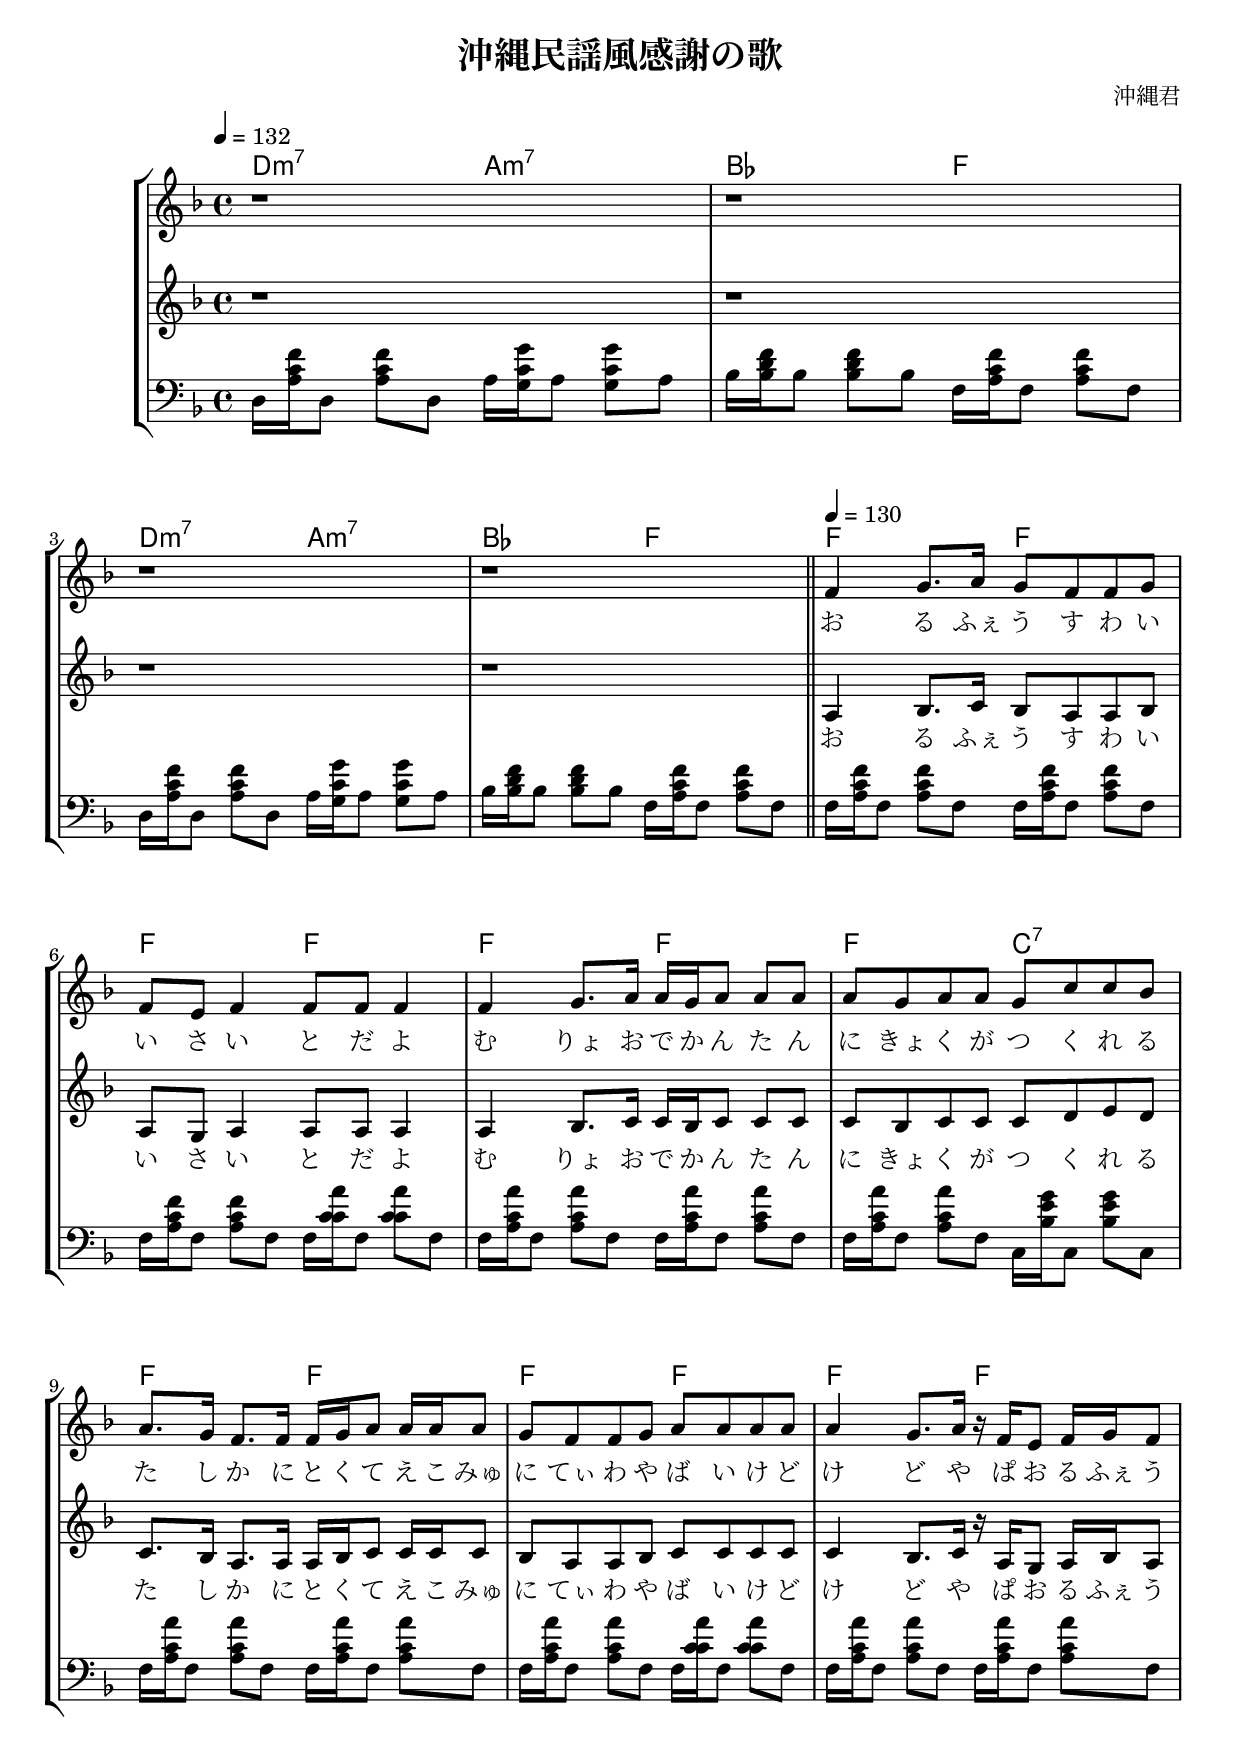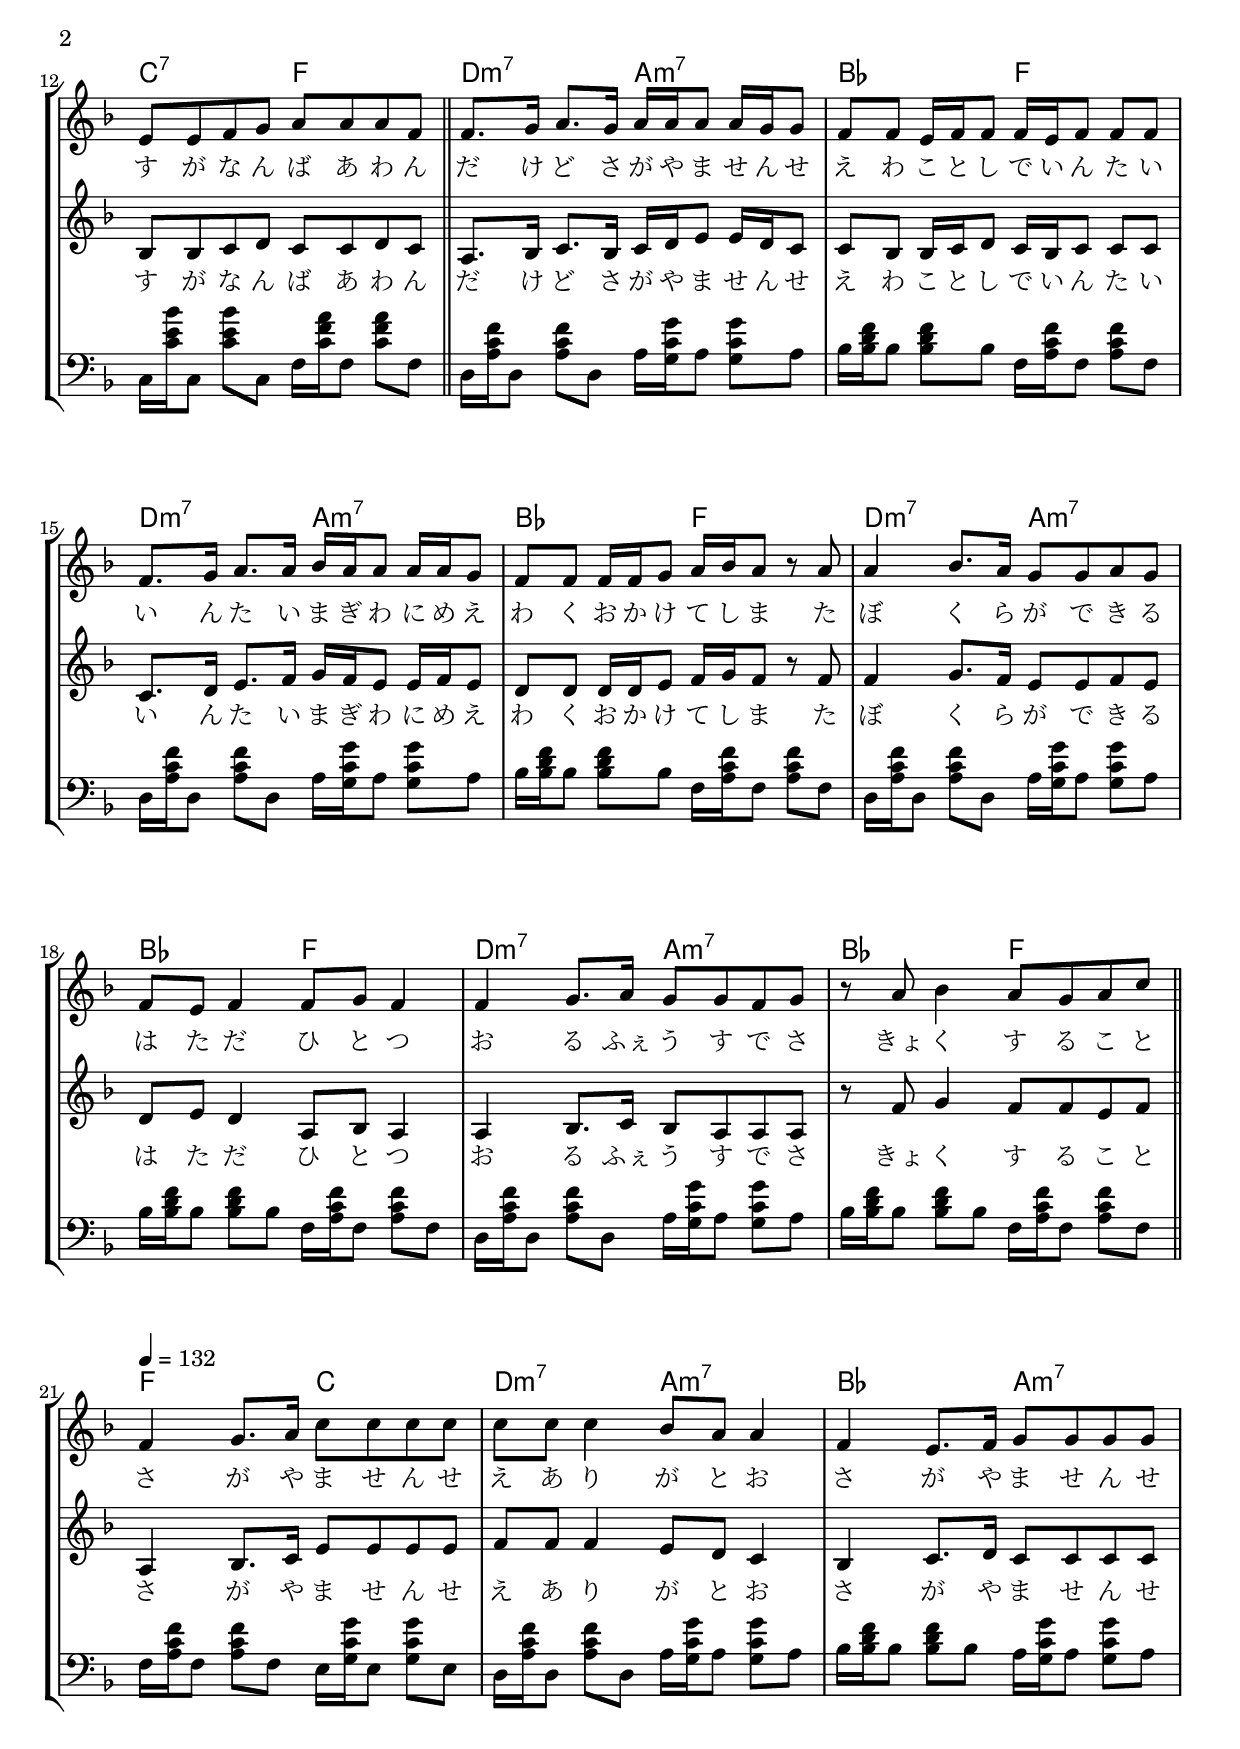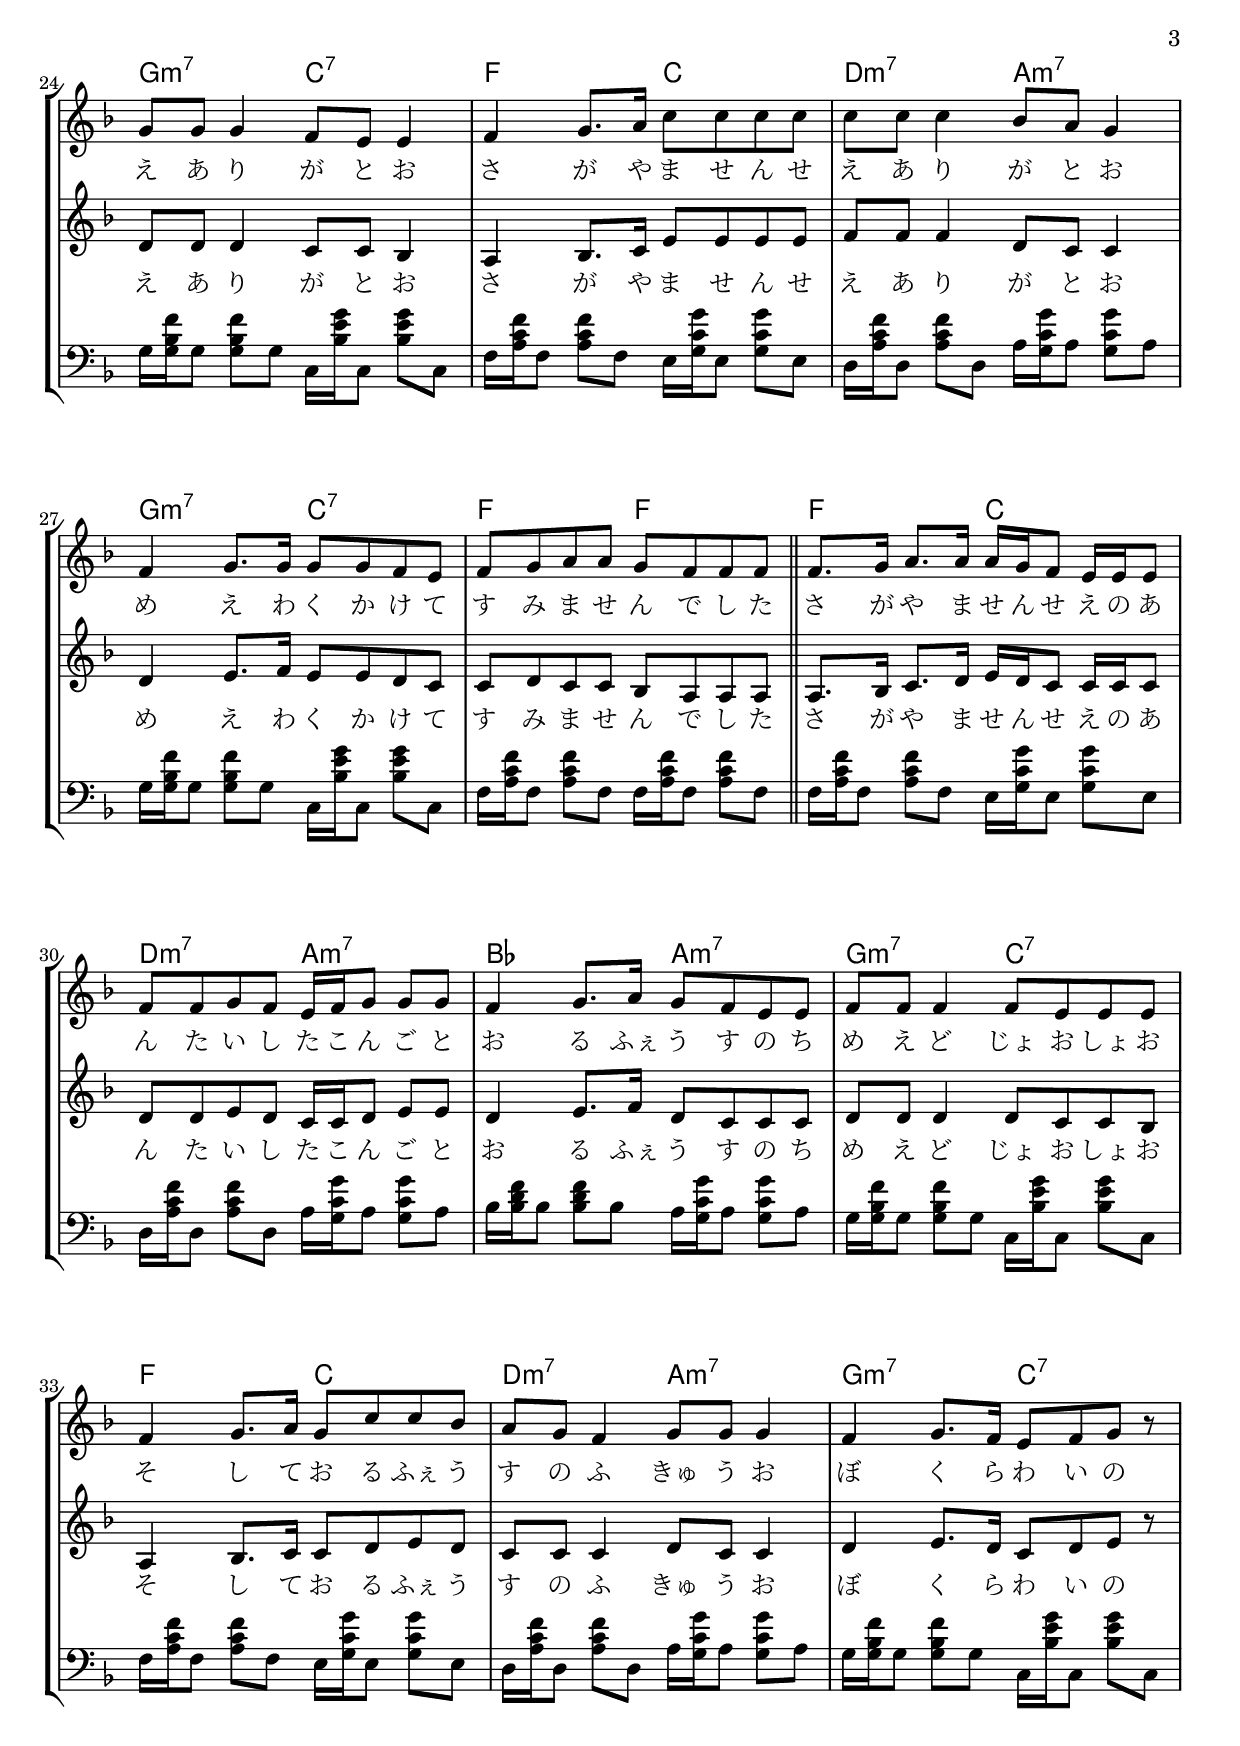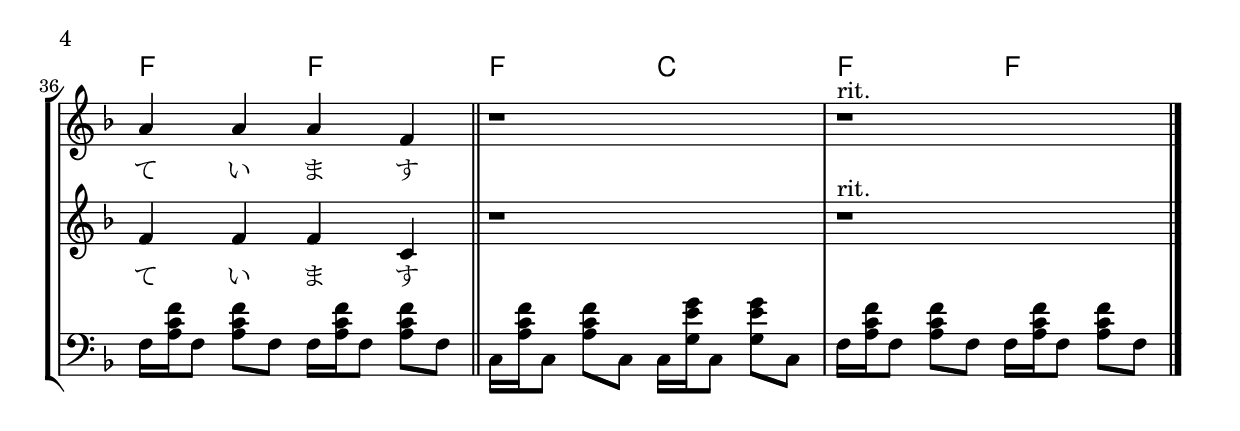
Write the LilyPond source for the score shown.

\version "2.12.1"

\header {
	title = \markup {沖縄民謡風感謝の歌}
	composer = \markup \center-column {沖縄君}
}

harmony = \chordmode {
	d2:min7 a:min7 bes f d:min7 a:min7 bes f 

	f f f f f f f c:7 f f f f f f c:7 f 

	d:min7 a:min7 bes f d:min7 a:min7 bes f d:min7 a:min7 bes f d:min7 a:min7 bes f 

	f c d:min7 a:min7 bes a:min7 g:min7 c:7 f c d:min7 a:min7 g:min7 c:7 f f 

	f c d:min7 a:min7 bes a:min7 g:min7 c:7 f c d:min7 a:min7 g:min7 c:7 f f 

	f c f f 
}

melody = {
	\key f \major
	\tempo 4 = 132
	r1 | r1 | r1 | r1   
	\set Staff.midiInstrument = #"mmi0.38"
		\tempo 4 = 130
f'4  g'8.  a'16  g'8  f'8  f'8  g'8 
	f'8  e'8  f'4  f'8  f'8  f'4 
	f'4  g'8.  a'16  a'16  g'16  a'8  a'8  a'8 
	a'8  g'8  a'8  a'8  g'8  c''8  c''8  bes'8 
	a'8.  g'16  f'8.  f'16  f'16  g'16  a'8  a'16  a'16  a'8 
	g'8  f'8  f'8  g'8  a'8  a'8  a'8  a'8 
	a'4  g'8.  a'16  r16  f'16  e'8  f'16  g'16  f'8 
	e'8  e'8  f'8  g'8  a'8  a'8  a'8  f'8
	\set Staff.midiInstrument = #"mmi0.38"
	f'8.  g'16  a'8.  g'16  a'16  a'16  a'8  a'16  g'16  g'8 
	f'8  f'8  e'16  f'16  f'8  f'16  e'16  f'8  f'8  f'8 
	f'8.  g'16  a'8.  a'16  bes'16  a'16  a'8  a'16  a'16  g'8 
	f'8  f'8  f'16  f'16  g'8  a'16  bes'16  a'8  r8  a'8 
	a'4  bes'8.  a'16  g'8  g'8  a'8  g'8 
	f'8  e'8  f'4  f'8  g'8  f'4 
	f'4  g'8.  a'16  g'8  g'8  f'8  g'8 
	r8  a'8  bes'4  a'8  g'8  a'8  c''8
	\set Staff.midiInstrument = #"mmi0.38"
		\tempo 4 = 132
f'4  g'8.  a'16  c''8  c''8  c''8  c''8 
	c''8  c''8  c''4  bes'8  a'8  a'4 
	f'4  e'8.  f'16  g'8  g'8  g'8  g'8 
	g'8  g'8  g'4  f'8  e'8  e'4 
	f'4  g'8.  a'16  c''8  c''8  c''8  c''8 
	c''8  c''8  c''4  bes'8  a'8  g'4 
	f'4  g'8.  g'16  g'8  g'8  f'8  e'8 
	f'8  g'8  a'8  a'8  g'8  f'8  f'8  f'8
	\set Staff.midiInstrument = #"mmi0.38"
	f'8.  g'16  a'8.  a'16  a'16  g'16  f'8  e'16  e'16  e'8 
	f'8  f'8  g'8  f'8  e'16  f'16  g'8  g'8  g'8 
	f'4  g'8.  a'16  g'8  f'8  e'8  e'8 
	f'8  f'8  f'4  f'8  e'8  e'8  e'8 
	f'4  g'8.  a'16  g'8  c''8  c''8  bes'8 
	a'8  g'8  f'4  g'8  g'8  g'4 
	f'4  g'8.  f'16  e'8  f'8  g'8  r8 
	a'4  a'4  a'4  f'4
	r1 | r1^"rit." \bar "|."
}

words = \lyricmode {
	
	お  る  ふぇ  う  す  わ  い  い  さ  い  と  だ  よ  む  りょ  お  で  か  ん  た  ん  に  きょ  く  が  つ  く  れ  る  た  し  か  に  と  く  て  え  こ  みゅ  に  てぃ  わ  や  ば  い  け  ど  け  ど  や  ぱ  お  る  ふぇ  う  す  が  な  ん  ば  あ  わ  ん  
	だ  け  ど  さ  が  や  ま  せ  ん  せ  え  わ  こ  と  し  で  い  ん  た  い  い  ん  た  い  ま  ぎ  わ  に  め  え  わ  く  お  か  け  て  し  ま  た  ぼ  く  ら  が  で  き  る  は  た  だ  ひ  と  つ  お  る  ふぇ  う  す  で  さ  きょ  く  す  る  こ  と  
	さ  が  や  ま  せ  ん  せ  え  あ  り  が  と  お  さ  が  や  ま  せ  ん  せ  え  あ  り  が  と  お  さ  が  や  ま  せ  ん  せ  え  あ  り  が  と  お  め  え  わ  く  か  け  て  す  み  ま  せ  ん  で  し  た  
	さ  が  や  ま  せ  ん  せ  え  の  あ  ん  た  い  し  た  こ  ん  ご  と  お  る  ふぇ  う  す  の  ち  め  え  ど  じょ  お  しょ  お  そ  し  て  お  る  ふぇ  う  す  の  ふ  きゅ  う  お  ぼ  く  ら  わ  い  の  て  い  ま  す  
	
}

secondmelody = {
	\key f \major
	\tempo 4 = 132
	r1 | r1 | r1 | r1   
	\set Staff.midiInstrument = #"Koto"
		\tempo 4 = 130
a4  bes8.  c'16  bes8  a8  a8  bes8 
	a8  g8  a4  a8  a8  a4 
	a4  bes8.  c'16  c'16  bes16  c'8  c'8  c'8 
	c'8  bes8  c'8  c'8  c'8  d'8  e'8  d'8 
	c'8.  bes16  a8.  a16  a16  bes16  c'8  c'16  c'16  c'8 
	bes8  a8  a8  bes8  c'8  c'8  c'8  c'8 
	c'4  bes8.  c'16  r16  a16  g8  a16  bes16  a8 
	bes8  bes8  c'8  d'8  c'8  c'8  d'8  c'8
	\set Staff.midiInstrument = #"Koto"
	a8.  bes16  c'8.  bes16  c'16  d'16  e'8  e'16  d'16  c'8 
	c'8  bes8  bes16  c'16  d'8  c'16  bes16  c'8  c'8  c'8 
	c'8.  d'16  e'8.  f'16  g'16  f'16  e'8  e'16  f'16  e'8 
	d'8  d'8  d'16  d'16  e'8  f'16  g'16  f'8  r8  f'8 
	f'4  g'8.  f'16  e'8  e'8  f'8  e'8 
	d'8  e'8  d'4  a8  bes8  a4 
	a4  bes8.  c'16  bes8  a8  a8  a8 
	r8  f'8  g'4  f'8  f'8  e'8  f'8
	\set Staff.midiInstrument = #"Koto"
		\tempo 4 = 132
a4  bes8.  c'16  e'8  e'8  e'8  e'8 
	f'8  f'8  f'4  e'8  d'8  c'4 
	bes4  c'8.  d'16  c'8  c'8  c'8  c'8 
	d'8  d'8  d'4  c'8  c'8  bes4 
	a4  bes8.  c'16  e'8  e'8  e'8  e'8 
	f'8  f'8  f'4  d'8  c'8  c'4 
	d'4  e'8.  f'16  e'8  e'8  d'8  c'8 
	c'8  d'8  c'8  c'8  bes8  a8  a8  a8
	\set Staff.midiInstrument = #"Koto"
	a8.  bes16  c'8.  d'16  e'16  d'16  c'8  c'16  c'16  c'8 
	d'8  d'8  e'8  d'8  c'16  c'16  d'8  e'8  e'8 
	d'4  e'8.  f'16  d'8  c'8  c'8  c'8 
	d'8  d'8  d'4  d'8  c'8  c'8  bes8 
	a4  bes8.  c'16  c'8  d'8  e'8  d'8 
	c'8  c'8  c'4  d'8  c'8  c'4 
	d'4  e'8.  d'16  c'8  d'8  e'8  r8 
	f'4  f'4  f'4  c'4
	r1 | r1^"rit." \bar "|."
}

secondwords = \lyricmode {
	
	お  る  ふぇ  う  す  わ  い  い  さ  い  と  だ  よ  む  りょ  お  で  か  ん  た  ん  に  きょ  く  が  つ  く  れ  る  た  し  か  に  と  く  て  え  こ  みゅ  に  てぃ  わ  や  ば  い  け  ど  け  ど  や  ぱ  お  る  ふぇ  う  す  が  な  ん  ば  あ  わ  ん  
	だ  け  ど  さ  が  や  ま  せ  ん  せ  え  わ  こ  と  し  で  い  ん  た  い  い  ん  た  い  ま  ぎ  わ  に  め  え  わ  く  お  か  け  て  し  ま  た  ぼ  く  ら  が  で  き  る  は  た  だ  ひ  と  つ  お  る  ふぇ  う  す  で  さ  きょ  く  す  る  こ  と  
	さ  が  や  ま  せ  ん  せ  え  あ  り  が  と  お  さ  が  や  ま  せ  ん  せ  え  あ  り  が  と  お  さ  が  や  ま  せ  ん  せ  え  あ  り  が  と  お  め  え  わ  く  か  け  て  す  み  ま  せ  ん  で  し  た  
	さ  が  や  ま  せ  ん  せ  え  の  あ  ん  た  い  し  た  こ  ん  ご  と  お  る  ふぇ  う  す  の  ち  め  え  ど  じょ  お  しょ  お  そ  し  て  お  る  ふぇ  う  す  の  ふ  きゅ  う  お  ぼ  く  ら  わ  い  の  て  い  ま  す  
	
}

tempochange = {
	\tempo 4 = 132
	r1 | r1 | r1 | r1 \bar "||"
	\tempo 4 = 130
	r1 | r1 | r1 | r1 | r1 | r1 | r1 | r1 \bar "||"
	\tempo 4 = 130
	r1 | r1 | r1 | r1 | r1 | r1 | r1 | r1 \bar "||"
	\tempo 4 = 132
	r1 | r1 | r1 | r1 | r1 | r1 | r1 | r1 \bar "||"
	\tempo 4 = 132
	r1 | r1 | r1 | r1 | r1 | r1 | r1 | r1 \bar "||"
	\tempo 4 = 132
	r1 | \tempo 4 = 99 r2 \tempo 4 = 88 r2 \bar "|."
}

mainacc = {
	\clef bass
	\set Staff.midiInstrument = #"Electric Bass (pick)"
	\key f \major
	\tempo 4 = 132
	d16 <a c' f'>16 d8 <a c' f'>8 d8
	a16 <g c' g'>16 a8 <g c' g'>8 a8
	bes16 <bes d' f'>16 bes8 <bes d' f'>8 bes8
	f16 <a c' f'>16 f8 <a c' f'>8 f8
	d16 <a c' f'>16 d8 <a c' f'>8 d8
	a16 <g c' g'>16 a8 <g c' g'>8 a8
	bes16 <bes d' f'>16 bes8 <bes d' f'>8 bes8
	f16 <a c' f'>16 f8 <a c' f'>8 f8
	\bar "||"

	\set Staff.midiInstrument = #"Seashore"
	\tempo 4 = 130
	f16 <a c' f'>16 f8 <a c' f'>8 f8
	f16 <a c' f'>16 f8 <a c' f'>8 f8
	f16 <a c' f'>16 f8 <a c' f'>8 f8
	f16 <c' c' a'>16 f8 <c' c' a'>8 f8
	f16 <a c' a'>16 f8 <a c' a'>8 f8
	f16 <a c' a'>16 f8 <a c' a'>8 f8
	f16 <a c' a'>16 f8 <a c' a'>8 f8
	c16 <bes e' g'>16 c8 <bes e' g'>8 c8
	f16 <a c' a'>16 f8 <a c' a'>8 f8
	f16 <a c' a'>16 f8 <a c' a'>8 f8
	f16 <a c' a'>16 f8 <a c' a'>8 f8
	f16 <c' c' a'>16 f8 <c' c' a'>8 f8
	f16 <a c' a'>16 f8 <a c' a'>8 f8
	f16 <a c' a'>16 f8 <a c' a'>8 f8
	c16 <c' e' bes'>16 c8 <c' e' bes'>8 c8
	f16 <c' f' a'>16 f8 <c' f' a'>8 f8
	\bar "||"

	\set Staff.midiInstrument = #"Seashore"
	d16 <a c' f'>16 d8 <a c' f'>8 d8
	a16 <g c' g'>16 a8 <g c' g'>8 a8
	bes16 <bes d' f'>16 bes8 <bes d' f'>8 bes8
	f16 <a c' f'>16 f8 <a c' f'>8 f8
	d16 <a c' f'>16 d8 <a c' f'>8 d8
	a16 <g c' g'>16 a8 <g c' g'>8 a8
	bes16 <bes d' f'>16 bes8 <bes d' f'>8 bes8
	f16 <a c' f'>16 f8 <a c' f'>8 f8
	d16 <a c' f'>16 d8 <a c' f'>8 d8
	a16 <g c' g'>16 a8 <g c' g'>8 a8
	bes16 <bes d' f'>16 bes8 <bes d' f'>8 bes8
	f16 <a c' f'>16 f8 <a c' f'>8 f8
	d16 <a c' f'>16 d8 <a c' f'>8 d8
	a16 <g c' g'>16 a8 <g c' g'>8 a8
	bes16 <bes d' f'>16 bes8 <bes d' f'>8 bes8
	f16 <a c' f'>16 f8 <a c' f'>8 f8
	\bar "||"

	\set Staff.midiInstrument = #"Seashore"
	\tempo 4 = 132
	f16 <a c' f'>16 f8 <a c' f'>8 f8
	e16 <g c' g'>16 e8 <g c' g'>8 e8
	d16 <a c' f'>16 d8 <a c' f'>8 d8
	a16 <g c' g'>16 a8 <g c' g'>8 a8
	bes16 <bes d' f'>16 bes8 <bes d' f'>8 bes8
	a16 <g c' g'>16 a8 <g c' g'>8 a8
	g16 <g bes f'>16 g8 <g bes f'>8 g8
	c16 <bes e' g'>16 c8 <bes e' g'>8 c8
	f16 <a c' f'>16 f8 <a c' f'>8 f8
	e16 <g c' g'>16 e8 <g c' g'>8 e8
	d16 <a c' f'>16 d8 <a c' f'>8 d8
	a16 <g c' g'>16 a8 <g c' g'>8 a8
	g16 <g bes f'>16 g8 <g bes f'>8 g8
	c16 <bes e' g'>16 c8 <bes e' g'>8 c8
	f16 <a c' f'>16 f8 <a c' f'>8 f8
	f16 <a c' f'>16 f8 <a c' f'>8 f8
	\bar "||"

	\set Staff.midiInstrument = #"Seashore"
	f16 <a c' f'>16 f8 <a c' f'>8 f8
	e16 <g c' g'>16 e8 <g c' g'>8 e8
	d16 <a c' f'>16 d8 <a c' f'>8 d8
	a16 <g c' g'>16 a8 <g c' g'>8 a8
	bes16 <bes d' f'>16 bes8 <bes d' f'>8 bes8
	a16 <g c' g'>16 a8 <g c' g'>8 a8
	g16 <g bes f'>16 g8 <g bes f'>8 g8
	c16 <bes e' g'>16 c8 <bes e' g'>8 c8
	f16 <a c' f'>16 f8 <a c' f'>8 f8
	e16 <g c' g'>16 e8 <g c' g'>8 e8
	d16 <a c' f'>16 d8 <a c' f'>8 d8
	a16 <g c' g'>16 a8 <g c' g'>8 a8
	g16 <g bes f'>16 g8 <g bes f'>8 g8
	c16 <bes e' g'>16 c8 <bes e' g'>8 c8
	f16 <a c' f'>16 f8 <a c' f'>8 f8
	f16 <a c' f'>16 f8 <a c' f'>8 f8
	\bar "||"

	\set Staff.midiInstrument = #"Electric Bass (pick)"
	c16 <a c' f'>16 c8 <a c' f'>8 c8
	c16 <g e' g'>16 c8 <g e' g'>8 c8
	f16 <a c' f'>16 f8 <a c' f'>8 f8
	f16 <a c' f'>16 f8 <a c' f'>8 f8
	\bar "|."
}

subacc = {
	\clef bass
	\set Staff.midiInstrument = #"Koto"
	\key f \major
	\tempo 4 = 132
	d8 <a c' f'>16 <a c' f'>16   d16 <a c' f'>16 <a c' f'>16 d16
	a8 <g c' g'>16 <g c' g'>16   a16 <g c' g'>16 <g c' g'>16 a16
	bes8 <bes d' f'>16 <bes d' f'>16   bes16 <bes d' f'>16 <bes d' f'>16 bes16
	f8 <a c' f'>16 <a c' f'>16   f16 <a c' f'>16 <a c' f'>16 f16
	d8 <a c' f'>16 <a c' f'>16   d16 <a c' f'>16 <a c' f'>16 d16
	a8 <g c' g'>16 <g c' g'>16   a16 <g c' g'>16 <g c' g'>16 a16
	bes8 <bes d' f'>16 <bes d' f'>16   bes16 <bes d' f'>16 <bes d' f'>16 bes16
	f8 <a c' f'>16 <a c' f'>16   f16 <a c' f'>16 <a c' f'>16 f16
	\bar "||"

	\set Staff.midiInstrument = #"Koto"
	\tempo 4 = 130
	f8 <a c' f'>16 <a c' f'>16   f16 <a c' f'>16 <a c' f'>16 f16
	f8 <a c' f'>16 <a c' f'>16   f16 <a c' f'>16 <a c' f'>16 f16
	f8 <a c' f'>16 <a c' f'>16   f16 <a c' f'>16 <a c' f'>16 f16
	f8 <c' c' a'>16 <c' c' a'>16   f16 <c' c' a'>16 <c' c' a'>16 f16
	f8 <a c' a'>16 <a c' a'>16   f16 <a c' a'>16 <a c' a'>16 f16
	f8 <a c' a'>16 <a c' a'>16   f16 <a c' a'>16 <a c' a'>16 f16
	f8 <a c' a'>16 <a c' a'>16   f16 <a c' a'>16 <a c' a'>16 f16
	c8 <bes e' g'>16 <bes e' g'>16   c16 <bes e' g'>16 <bes e' g'>16 c16
	f8 <a c' a'>16 <a c' a'>16   f16 <a c' a'>16 <a c' a'>16 f16
	f8 <a c' a'>16 <a c' a'>16   f16 <a c' a'>16 <a c' a'>16 f16
	f8 <a c' a'>16 <a c' a'>16   f16 <a c' a'>16 <a c' a'>16 f16
	f8 <c' c' a'>16 <c' c' a'>16   f16 <c' c' a'>16 <c' c' a'>16 f16
	f8 <a c' a'>16 <a c' a'>16   f16 <a c' a'>16 <a c' a'>16 f16
	f8 <a c' a'>16 <a c' a'>16   f16 <a c' a'>16 <a c' a'>16 f16
	c8 <c' e' bes'>16 <c' e' bes'>16   c16 <c' e' bes'>16 <c' e' bes'>16 c16
	f8 <c' f' a'>16 <c' f' a'>16   f16 <c' f' a'>16 <c' f' a'>16 f16
	\bar "||"

	\set Staff.midiInstrument = #"Koto"
	d8 <a c' f'>16 <a c' f'>16   d16 <a c' f'>16 <a c' f'>16 d16
	a8 <g c' g'>16 <g c' g'>16   a16 <g c' g'>16 <g c' g'>16 a16
	bes8 <bes d' f'>16 <bes d' f'>16   bes16 <bes d' f'>16 <bes d' f'>16 bes16
	f8 <a c' f'>16 <a c' f'>16   f16 <a c' f'>16 <a c' f'>16 f16
	d8 <a c' f'>16 <a c' f'>16   d16 <a c' f'>16 <a c' f'>16 d16
	a8 <g c' g'>16 <g c' g'>16   a16 <g c' g'>16 <g c' g'>16 a16
	bes8 <bes d' f'>16 <bes d' f'>16   bes16 <bes d' f'>16 <bes d' f'>16 bes16
	f8 <a c' f'>16 <a c' f'>16   f16 <a c' f'>16 <a c' f'>16 f16
	d8 <a c' f'>16 <a c' f'>16   d16 <a c' f'>16 <a c' f'>16 d16
	a8 <g c' g'>16 <g c' g'>16   a16 <g c' g'>16 <g c' g'>16 a16
	bes8 <bes d' f'>16 <bes d' f'>16   bes16 <bes d' f'>16 <bes d' f'>16 bes16
	f8 <a c' f'>16 <a c' f'>16   f16 <a c' f'>16 <a c' f'>16 f16
	d8 <a c' f'>16 <a c' f'>16   d16 <a c' f'>16 <a c' f'>16 d16
	a8 <g c' g'>16 <g c' g'>16   a16 <g c' g'>16 <g c' g'>16 a16
	bes8 <bes d' f'>16 <bes d' f'>16   bes16 <bes d' f'>16 <bes d' f'>16 bes16
	f8 <a c' f'>16 <a c' f'>16   f16 <a c' f'>16 <a c' f'>16 f16
	\bar "||"

	\set Staff.midiInstrument = #"Koto"
	\tempo 4 = 132
	f8 <a c' f'>16 <a c' f'>16   f16 <a c' f'>16 <a c' f'>16 f16
	e8 <g c' g'>16 <g c' g'>16   e16 <g c' g'>16 <g c' g'>16 e16
	d8 <a c' f'>16 <a c' f'>16   d16 <a c' f'>16 <a c' f'>16 d16
	a8 <g c' g'>16 <g c' g'>16   a16 <g c' g'>16 <g c' g'>16 a16
	bes8 <bes d' f'>16 <bes d' f'>16   bes16 <bes d' f'>16 <bes d' f'>16 bes16
	a8 <g c' g'>16 <g c' g'>16   a16 <g c' g'>16 <g c' g'>16 a16
	g8 <g bes f'>16 <g bes f'>16   g16 <g bes f'>16 <g bes f'>16 g16
	c8 <bes e' g'>16 <bes e' g'>16   c16 <bes e' g'>16 <bes e' g'>16 c16
	f8 <a c' f'>16 <a c' f'>16   f16 <a c' f'>16 <a c' f'>16 f16
	e8 <g c' g'>16 <g c' g'>16   e16 <g c' g'>16 <g c' g'>16 e16
	d8 <a c' f'>16 <a c' f'>16   d16 <a c' f'>16 <a c' f'>16 d16
	a8 <g c' g'>16 <g c' g'>16   a16 <g c' g'>16 <g c' g'>16 a16
	g8 <g bes f'>16 <g bes f'>16   g16 <g bes f'>16 <g bes f'>16 g16
	c8 <bes e' g'>16 <bes e' g'>16   c16 <bes e' g'>16 <bes e' g'>16 c16
	f8 <a c' f'>16 <a c' f'>16   f16 <a c' f'>16 <a c' f'>16 f16
	f8 <a c' f'>16 <a c' f'>16   f16 <a c' f'>16 <a c' f'>16 f16
	\bar "||"

	\set Staff.midiInstrument = #"Koto"
	f8 <a c' f'>16 <a c' f'>16   f16 <a c' f'>16 <a c' f'>16 f16
	e8 <g c' g'>16 <g c' g'>16   e16 <g c' g'>16 <g c' g'>16 e16
	d8 <a c' f'>16 <a c' f'>16   d16 <a c' f'>16 <a c' f'>16 d16
	a8 <g c' g'>16 <g c' g'>16   a16 <g c' g'>16 <g c' g'>16 a16
	bes8 <bes d' f'>16 <bes d' f'>16   bes16 <bes d' f'>16 <bes d' f'>16 bes16
	a8 <g c' g'>16 <g c' g'>16   a16 <g c' g'>16 <g c' g'>16 a16
	g8 <g bes f'>16 <g bes f'>16   g16 <g bes f'>16 <g bes f'>16 g16
	c8 <bes e' g'>16 <bes e' g'>16   c16 <bes e' g'>16 <bes e' g'>16 c16
	f8 <a c' f'>16 <a c' f'>16   f16 <a c' f'>16 <a c' f'>16 f16
	e8 <g c' g'>16 <g c' g'>16   e16 <g c' g'>16 <g c' g'>16 e16
	d8 <a c' f'>16 <a c' f'>16   d16 <a c' f'>16 <a c' f'>16 d16
	a8 <g c' g'>16 <g c' g'>16   a16 <g c' g'>16 <g c' g'>16 a16
	g8 <g bes f'>16 <g bes f'>16   g16 <g bes f'>16 <g bes f'>16 g16
	c8 <bes e' g'>16 <bes e' g'>16   c16 <bes e' g'>16 <bes e' g'>16 c16
	f8 <a c' f'>16 <a c' f'>16   f16 <a c' f'>16 <a c' f'>16 f16
	f8 <a c' f'>16 <a c' f'>16   f16 <a c' f'>16 <a c' f'>16 f16
	\bar "||"

	\set Staff.midiInstrument = #"Koto"
	c8 <a c' f'>16 <a c' f'>16   c16 <a c' f'>16 <a c' f'>16 c16
	c8 <g e' g'>16 <g e' g'>16   c16 <g e' g'>16 <g e' g'>16 c16
	f8 <a c' f'>16 <a c' f'>16   f16 <a c' f'>16 <a c' f'>16 f16
	f8 <a c' f'>16 <a c' f'>16 <f a c' f'>4
	\bar "|."
}

percA = {
	\drummode {
	r2. hho4  |r1  |r2. hho4  |r1  \bar "||"
	r2. hho4  |r1  |r2. hho4  |r1  |r2. hho4  |r1  |r2. hho4  |r1  \bar "||"
	r2. hho4  |r1  |r2. hho4  |r1  |r2. hho4  |r1  |r2. hho4  |r1  \bar "||"
	r2. hho4  |r1  |r2. hho4  |r1  |r2. hho4  |r1  |r2. hho4  |r1  \bar "||"
	r2. hho4  |r1  |r2. hho4  |r1  |r2. hho4  |r1  |r2. hho4  |r1  \bar "||"
	r2. hho4  |r1  \bar "|."
	}
}

percB = {
	\drummode {
	r4 hh4 hh2  |hh4 hh4 hh4 hh4  |hh4 hh4 hh4 r16 hh8.  |r4 hh4. r16 hh8 hh8 hh16  \bar "||"
	r4 hh4 hh2  |hh4 hh4 hh4 hh4  |hh4 hh4 hh4 r16 hh8.  |hh4 hh4 hh4 hh4  |r4 hh4 hh2  |hh4 hh4 hh4 hh4  |hh4 hh4 hh4 r16 hh8.  |r4 hh4. r16 hh8 hh8 hh16  \bar "||"
	r4 hh4 hh2  |hh4 hh4 hh4 hh4  |hh4 hh4 hh4 r16 hh8.  |hh4 hh4 hh4 hh4  |r4 hh4 hh2  |hh4 hh4 hh4 hh4  |hh4 hh4 hh4 r16 hh8.  |r4 hh4. r16 hh8 hh8 hh16  \bar "||"
	r4 hh4 hh2  |hh4 hh4 hh4 hh4  |hh4 hh4 hh4 r16 hh8.  |hh4 hh4 hh4 hh4  |r4 hh4 hh2  |hh4 hh4 hh4 hh4  |hh4 hh4 hh4 r16 hh8.  |r4 hh4. r16 hh8 hh8 hh16  \bar "||"
	r4 hh4 hh2  |hh4 hh4 hh4 hh4  |hh4 hh4 hh4 r16 hh8.  |hh4 hh4 hh4 hh4  |r4 hh4 hh2  |hh4 hh4 hh4 hh4  |hh4 hh4 hh4 r16 hh8.  |r4 hh4. r16 hh8 hh8 hh16  \bar "||"
	r4 hh4 hh2  |r4 hh4. r16 hh8 hh8 hh16  \bar "|."
	}
}

percC = {
	\drummode {
	r16 hhp8 hhp8 hhp8 hhp8 hhp8 hhp8 hhp8 hhp16  |r16 hhp8 hhp8 hhp8 hhp8 hhp8 hhp8 hhp8 hhp16  |r16 hhp8 hhp8 hhp8 hhp8 hhp8 hhp4 hhp16  |r16 hhp8 hhp8 hhp8 hhp8. hhp8 hhp8 hhp8  \bar "||"
	r16 hhp8 hhp8 hhp8 hhp8 hhp8 hhp8 hhp8 hhp16  |r16 hhp8 hhp8 hhp8 hhp8 hhp8 hhp8 hhp8 hhp16  |r16 hhp8 hhp8 hhp8 hhp8 hhp8 hhp4 hhp16  |r16 hhp8 hhp8 hhp8 hhp8 hhp8 hhp8 hhp8 hhp16  |r16 hhp8 hhp8 hhp8 hhp8 hhp8 hhp8 hhp8 hhp16  |r16 hhp8 hhp8 hhp8 hhp8 hhp8 hhp8 hhp8 hhp16  |r16 hhp8 hhp8 hhp8 hhp8 hhp8 hhp4 hhp16  |r16 hhp8 hhp8 hhp8 hhp8. hhp8 hhp8 hhp8  \bar "||"
	r16 hhp8 hhp8 hhp8 hhp8 hhp8 hhp8 hhp8 hhp16  |r16 hhp8 hhp8 hhp8 hhp8 hhp8 hhp8 hhp8 hhp16  |r16 hhp8 hhp8 hhp8 hhp8 hhp8 hhp4 hhp16  |r16 hhp8 hhp8 hhp8 hhp8 hhp8 hhp8 hhp8 hhp16  |r16 hhp8 hhp8 hhp8 hhp8 hhp8 hhp8 hhp8 hhp16  |r16 hhp8 hhp8 hhp8 hhp8 hhp8 hhp8 hhp8 hhp16  |r16 hhp8 hhp8 hhp8 hhp8 hhp8 hhp4 hhp16  |r16 hhp8 hhp8 hhp8 hhp8. hhp8 hhp8 hhp8  \bar "||"
	r16 hhp8 hhp8 hhp8 hhp8 hhp8 hhp8 hhp8 hhp16  |r16 hhp8 hhp8 hhp8 hhp8 hhp8 hhp8 hhp8 hhp16  |r16 hhp8 hhp8 hhp8 hhp8 hhp8 hhp4 hhp16  |r16 hhp8 hhp8 hhp8 hhp8 hhp8 hhp8 hhp8 hhp16  |r16 hhp8 hhp8 hhp8 hhp8 hhp8 hhp8 hhp8 hhp16  |r16 hhp8 hhp8 hhp8 hhp8 hhp8 hhp8 hhp8 hhp16  |r16 hhp8 hhp8 hhp8 hhp8 hhp8 hhp4 hhp16  |r16 hhp8 hhp8 hhp8 hhp8. hhp8 hhp8 hhp8  \bar "||"
	r16 hhp8 hhp8 hhp8 hhp8 hhp8 hhp8 hhp8 hhp16  |r16 hhp8 hhp8 hhp8 hhp8 hhp8 hhp8 hhp8 hhp16  |r16 hhp8 hhp8 hhp8 hhp8 hhp8 hhp4 hhp16  |r16 hhp8 hhp8 hhp8 hhp8 hhp8 hhp8 hhp8 hhp16  |r16 hhp8 hhp8 hhp8 hhp8 hhp8 hhp8 hhp8 hhp16  |r16 hhp8 hhp8 hhp8 hhp8 hhp8 hhp8 hhp8 hhp16  |r16 hhp8 hhp8 hhp8 hhp8 hhp8 hhp4 hhp16  |r16 hhp8 hhp8 hhp8 hhp8. hhp8 hhp8 hhp8  \bar "||"
	r16 hhp8 hhp8 hhp8 hhp8 hhp8 hhp8 hhp8 hhp16  |r16 hhp8 hhp8 hhp8 hhp8. hhp8 hhp8 hhp8  \bar "|."
	}
}

percD = {
	\drummode {
	r8 sn4 sn4 sn4 sn8  |r8 sn4 sn4 sn4 sn8  |r8 sn4 sn4 sn4 sn8  |r8 sn4 sn8 sn16 sn8 sn8 sn8 sn16  \bar "||"
	r8 sn4 sn4 sn4 sn8  |r8 sn4 sn4 sn4 sn8  |r8 sn4 sn4 sn4 sn8  |r8 sn4 sn4 sn4 sn8  |r8 sn4 sn4 sn4 sn8  |r8 sn4 sn4 sn4 sn8  |r8 sn4 sn4 sn4 sn8  |r8 sn4 sn8 sn16 sn8 sn8 sn8 sn16  \bar "||"
	r8 sn4 sn4 sn4 sn8  |r8 sn4 sn4 sn4 sn8  |r8 sn4 sn4 sn4 sn8  |r8 sn4 sn4 sn4 sn8  |r8 sn4 sn4 sn4 sn8  |r8 sn4 sn4 sn4 sn8  |r8 sn4 sn4 sn4 sn8  |r8 sn4 sn8 sn16 sn8 sn8 sn8 sn16  \bar "||"
	r8 sn4 sn4 sn4 sn8  |r8 sn4 sn4 sn4 sn8  |r8 sn4 sn4 sn4 sn8  |r8 sn4 sn4 sn4 sn8  |r8 sn4 sn4 sn4 sn8  |r8 sn4 sn4 sn4 sn8  |r8 sn4 sn4 sn4 sn8  |r8 sn4 sn8 sn16 sn8 sn8 sn8 sn16  \bar "||"
	r8 sn4 sn4 sn4 sn8  |r8 sn4 sn4 sn4 sn8  |r8 sn4 sn4 sn4 sn8  |r8 sn4 sn4 sn4 sn8  |r8 sn4 sn4 sn4 sn8  |r8 sn4 sn4 sn4 sn8  |r8 sn4 sn4 sn4 sn8  |r8 sn4 sn8 sn16 sn8 sn8 sn8 sn16  \bar "||"
	r8 sn4 sn4 sn4 sn8  |r8 sn4 sn8 sn16 sn8 sn8 sn8 sn16  \bar "|."
	}
}

percE = {
	\drummode {
	bd4 bd4 bd16 bd8 bd16 bd4  |bd4 bd4 bd16 bd8 bd16 bd4  |bd4 bd4 bd16 bd8 bd16 bd4  |bd4 bd8. bd8 bd8 bd8 bd8 bd16  \bar "||"
	bd4 bd4 bd16 bd8 bd16 bd4  |bd4 bd4 bd16 bd8 bd16 bd4  |bd4 bd4 bd16 bd8 bd16 bd4  |bd4 bd4 bd16 bd8 bd16 bd4  |bd4 bd4 bd16 bd8 bd16 bd4  |bd4 bd4 bd16 bd8 bd16 bd4  |bd4 bd4 bd16 bd8 bd16 bd4  |bd4 bd8. bd8 bd8 bd8 bd8 bd16  \bar "||"
	bd4 bd4 bd16 bd8 bd16 bd4  |bd4 bd4 bd16 bd8 bd16 bd4  |bd4 bd4 bd16 bd8 bd16 bd4  |bd4 bd4 bd16 bd8 bd16 bd4  |bd4 bd4 bd16 bd8 bd16 bd4  |bd4 bd4 bd16 bd8 bd16 bd4  |bd4 bd4 bd16 bd8 bd16 bd4  |bd4 bd8. bd8 bd8 bd8 bd8 bd16  \bar "||"
	bd4 bd4 bd16 bd8 bd16 bd4  |bd4 bd4 bd16 bd8 bd16 bd4  |bd4 bd4 bd16 bd8 bd16 bd4  |bd4 bd4 bd16 bd8 bd16 bd4  |bd4 bd4 bd16 bd8 bd16 bd4  |bd4 bd4 bd16 bd8 bd16 bd4  |bd4 bd4 bd16 bd8 bd16 bd4  |bd4 bd8. bd8 bd8 bd8 bd8 bd16  \bar "||"
	bd4 bd4 bd16 bd8 bd16 bd4  |bd4 bd4 bd16 bd8 bd16 bd4  |bd4 bd4 bd16 bd8 bd16 bd4  |bd4 bd4 bd16 bd8 bd16 bd4  |bd4 bd4 bd16 bd8 bd16 bd4  |bd4 bd4 bd16 bd8 bd16 bd4  |bd4 bd4 bd16 bd8 bd16 bd4  |bd4 bd8. bd8 bd8 bd8 bd8 bd16  \bar "||"
	bd4 bd4 bd16 bd8 bd16 bd4  |bd4 bd8. bd8 bd8 bd8 bd8 bd16  \bar "|."
	}
}

percF = {
	\drummode {
	cymc1  |r1 |r1 |cymc1  \bar "||"
	cymc1  |r1 |r1 |r1 |cymc1  |r1 |r1 |cymc1  \bar "||"
	cymc1  |r1 |r1 |r1 |cymc1  |r1 |r1 |cymc1  \bar "||"
	cymc1  |r1 |r1 |r1 |cymc1  |r1 |r1 |cymc1  \bar "||"
	cymc1  |r1 |r1 |r1 |cymc1  |r1 |r1 |cymc1  \bar "||"
	cymc1  |cymc1  \bar "|."
	}
}

\score {
	<<
		\new StaffGroup <<
			\new ChordNames {\harmony}
			\new Voice = "melody" {\melody}
			\new Lyrics \lyricsto "melody" \words
			\new Voice = "secondmelody" {\secondmelody}
			\new Lyrics \lyricsto "secondmelody" \secondwords
			\new Staff = "mainacc" {\mainacc}
		>>
	>>
	\layout { }
}
